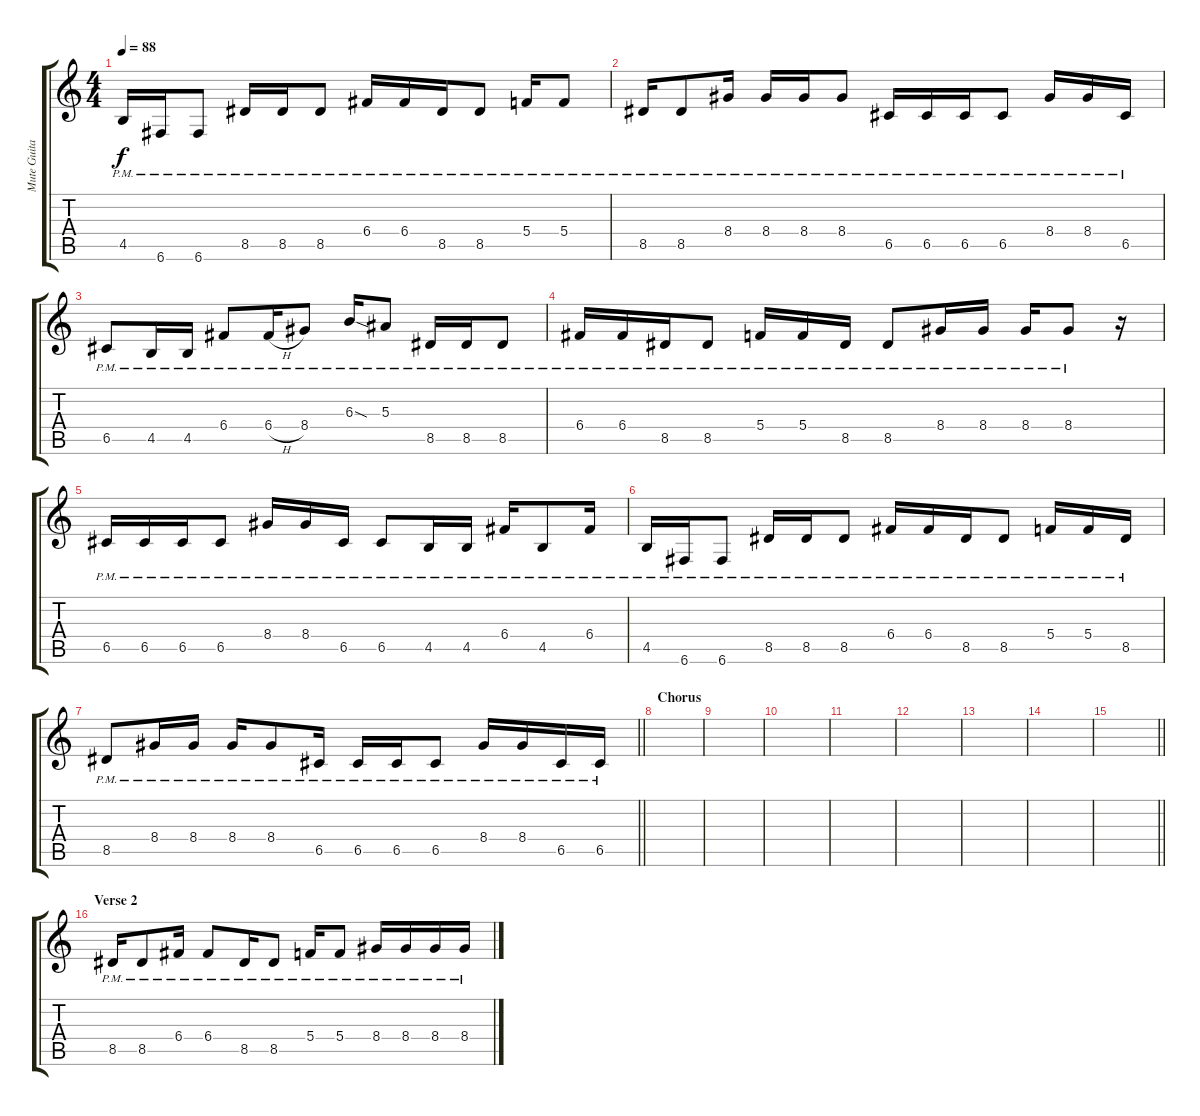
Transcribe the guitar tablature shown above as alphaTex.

\track ("Mute Guitar" "Mute Guita") {instrument electricguitarmuted}
\staff {score tabs}
\tuning (D4 A3 F3 C3 G2 C2) {hide}
\ts (4 4)
\tempo 88
\clef g2
\ks c
4.5{pm}.16{dy f} 6.6{pm}.16 6.6{pm}.8 8.5{pm}.16 8.5{pm}.16 8.5{pm}.8 6.4{pm}.16 6.4{pm}.16 8.5{pm}.16 8.5{pm}.8 5.4{pm}.16 5.4{pm}.8 |
8.5{pm}.16 8.5{pm}.8 8.4{pm}.16 8.4{pm}.16 8.4{pm}.16 8.4{pm}.8 6.5{pm}.16 6.5{pm}.16 6.5{pm}.16 6.5{pm}.8 8.4{pm}.16 8.4{pm}.16 6.5{pm}.16 |
6.5{pm}.8 4.5{pm}.16 4.5{pm}.16 6.4{pm}.8 6.4{h pm}.16 8.4{pm}.8 6.3{sod pm}.16 5.3{pm}.8 8.5{pm}.16 8.5{pm}.16 8.5{pm}.8 |
6.4{pm}.16 6.4{pm}.16 8.5{pm}.16 8.5{pm}.8 5.4{pm}.16 5.4{pm}.16 8.5{pm}.16 8.5{pm}.8 8.4{pm}.16 8.4{pm}.16 8.4{pm}.16 8.4{pm}.8 r.16 |
6.5{pm}.16 6.5{pm}.16 6.5{pm}.16 6.5{pm}.8 8.4{pm}.16 8.4{pm}.16 6.5{pm}.16 6.5{pm}.8 4.5{pm}.16 4.5{pm}.16 6.4{pm}.16 4.5{pm}.8 6.4{pm}.16 |
4.5{pm}.16 6.6{pm}.16 6.6{pm}.8 8.5{pm}.16 8.5{pm}.16 8.5{pm}.8 6.4{pm}.16 6.4{pm}.16 8.5{pm}.16 8.5{pm}.8 5.4{pm}.16 5.4{pm}.16 8.5{pm}.16 |
\barLineRight lightlight
8.5{pm}.8 8.4{pm}.16 8.4{pm}.16 8.4{pm}.16 8.4{pm}.8 6.5{pm}.16 6.5{pm}.16 6.5{pm}.16 6.5{pm}.8 8.4{pm}.16 8.4{pm}.16 6.5{pm}.16 6.5{pm}.16 |
\section ("" "Chorus")
|
|
|
|
|
|
|
\barLineRight lightlight
|
\section ("" "Verse 2")
8.5{pm}.16 8.5{pm}.8 6.4{pm}.16 6.4{pm}.8 8.5{pm}.16 8.5{pm}.8 5.4{pm}.16 5.4{pm}.8 8.4{pm}.16 8.4{pm}.16 8.4{pm}.16 8.4{pm}.16
